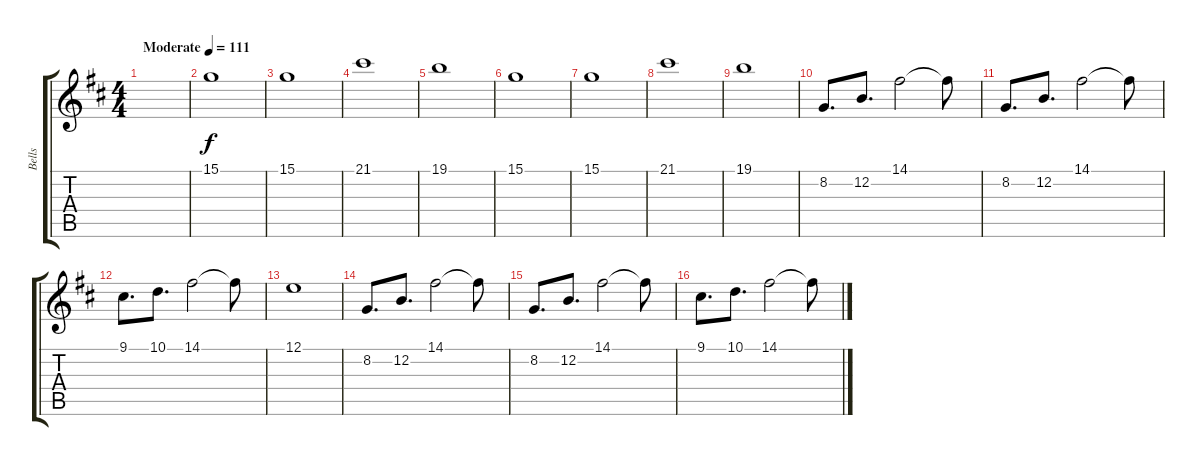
\track ("Bells" "Bells") {instrument vibraphone}
\staff {score tabs}
\tuning (E4 B3 G3 D3 A2 E2) {hide}
\ts (4 4)
\tempo (111 "Moderate")
\clef g2
\ks d
|
15.1.1 |
15.1.1 |
21.1.1 |
19.1.1 |
15.1.1 |
15.1.1 |
21.1.1 |
19.1.1 |
8.2.8{d} 12.2.8{d} 14.1.2 14.1{t}.8 |
8.2.8{d} 12.2.8{d} 14.1.2 14.1{t}.8 |
9.1.8{d} 10.1.8{d} 14.1.2 14.1{t}.8 |
12.1.1 |
8.2.8{d} 12.2.8{d} 14.1.2 14.1{t}.8 |
8.2.8{d} 12.2.8{d} 14.1.2 14.1{t}.8 |
9.1.8{d} 10.1.8{d} 14.1.2 14.1{t}.8
